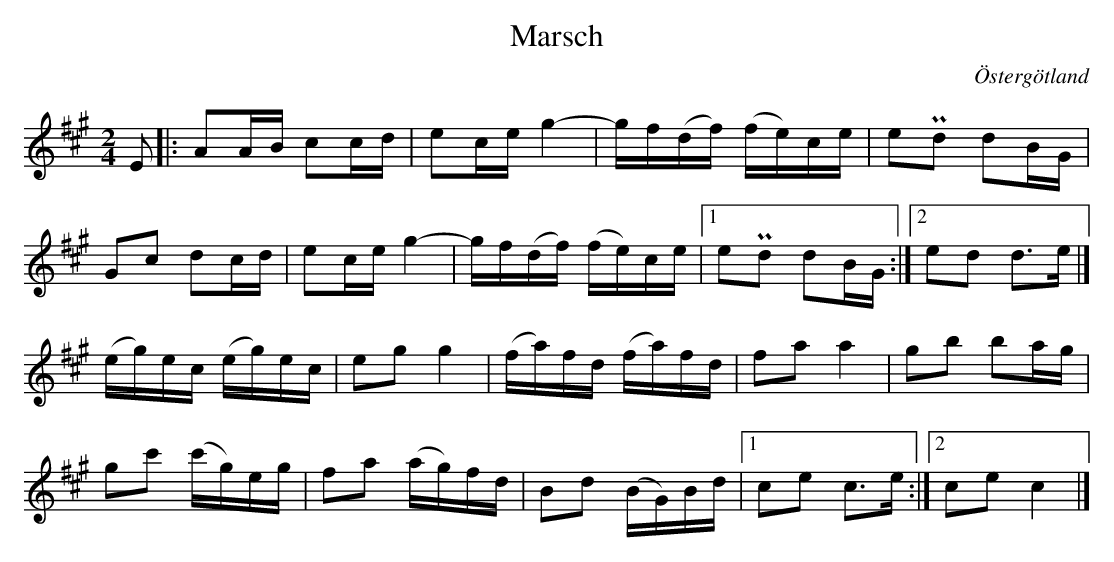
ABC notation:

X:1
T:Marsch
O:Östergötland
M: 2/4
L: 1/16
K: Amoll
E2 |: A2AB c2cd | e2ce g4- | gf(df) (fe)ce | e2Pd2 d2BG |
G2c2 d2cd | e2ce g4- | gf(df) (fe)ce |1 e2Pd2 d2BG :|2 e2d2 d2>e2 |]
(eg)ec (eg)ec | e2g2 g4 | (fa)fd (fa)fd | f2a2 a4 | g2b2 b2ag |
g2c'2 (c'g)eg | f2a2 (ag)fd | B2d2 (BG)Bd |1 c2e2 c2>e2 :|2 c2e2 c4 |]
